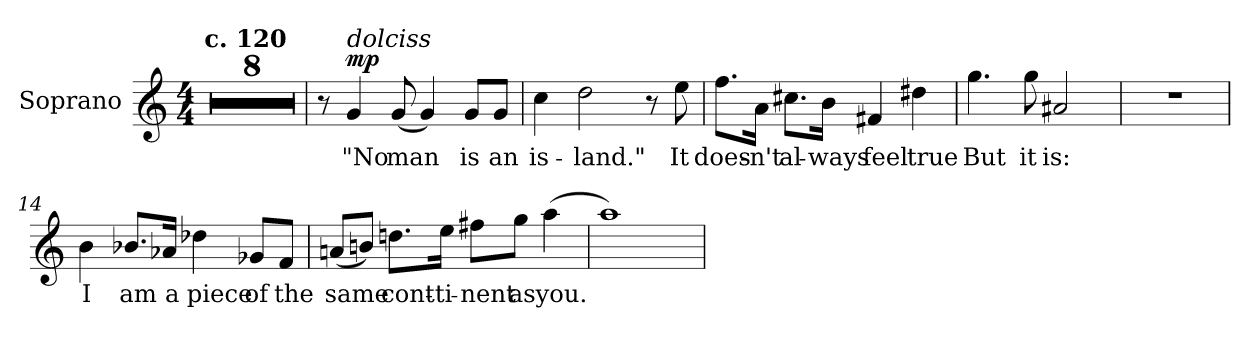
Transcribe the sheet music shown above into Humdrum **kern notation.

**kern	**text	**dynam
*part1	*part1	*part1
*staff1	*staff1	*staff1
*I"Soprano	*	*
*I'S.	*	*
*clefG2	*	*
*k[]	*	*
*M4/4	*	*
=1	=1	=1
!LO:TX:a:B:t=c. 120	!	!
1r	.	.
=2	=2	=2
1r	.	.
=3	=3	=3
1r	.	.
=4	=4	=4
1r	.	.
=5	=5	=5
1r	.	.
=6	=6	=6
1r	.	.
=7	=7	=7
1r	.	.
=8	=8	=8
1r	.	.
=9	=9	=9
8r	.	.
!LO:TX:a:i:t=dolciss	!	!
!	!LO:LY:b	!LO:DY:a
4g/	"No	mp
!	!LO:LY:b	!
(8g/	man	.
4g/)	.	.
!	!LO:LY:b	!
8g/L	is	.
!	!LO:LY:b	!
8g/J	an	.
=10	=10	=10
!	!LO:LY:b	!
4cc\	is-	.
!	!LO:LY:b	!
2dd\	-land."	.
8r	.	.
!	!LO:LY:b	!
8ee\	It	.
=11	=11	=11
!	!LO:LY:b	!
8.ff\L	does-	.
!	!LO:LY:b	!
16a\Jk	-n't	.
!	!LO:LY:b	!
8.cc#X\L	al-	.
!	!LO:LY:b	!
16b\Jk	-ways	.
!	!LO:LY:b	!
4f#X/	feel	.
!	!LO:LY:b	!
4dd#X\	true	.
=12	=12	=12
!	!LO:LY:b	!
4.gg\	But	.
!	!LO:LY:b	!
8gg\	it	.
!	!LO:LY:b	!
2a#X/	is:	.
!!LO:LB:g=z
=13	=13	=13
1r	.	.
=14	=14	=14
!	!LO:LY:b	!
4b\	I	.
!	!LO:LY:b	!
8.b-X/L	am	.
!	!LO:LY:b	!
16a-X/Jk	a	.
!	!LO:LY:b	!
4dd-X\	piece	.
!	!LO:LY:b	!
8g-X/L	of	.
!	!LO:LY:b	!
8f/J	the	.
=15	=15	=15
!	!LO:LY:b	!
(8an/L	same	.
8bn/J)	.	.
!	!LO:LY:b	!
8.ddn\L	cont-	.
!	!LO:LY:b	!
16ee\Jk	-ti-	.
!	!LO:LY:b	!
8ff#X\L	-nent	.
!	!LO:LY:b	!
8gg\J	as	.
!	!LO:LY:b	!
(4aa\	you.	.
=16	=16	=16
1aa)	.	.
=	=	=
*-	*-	*-
